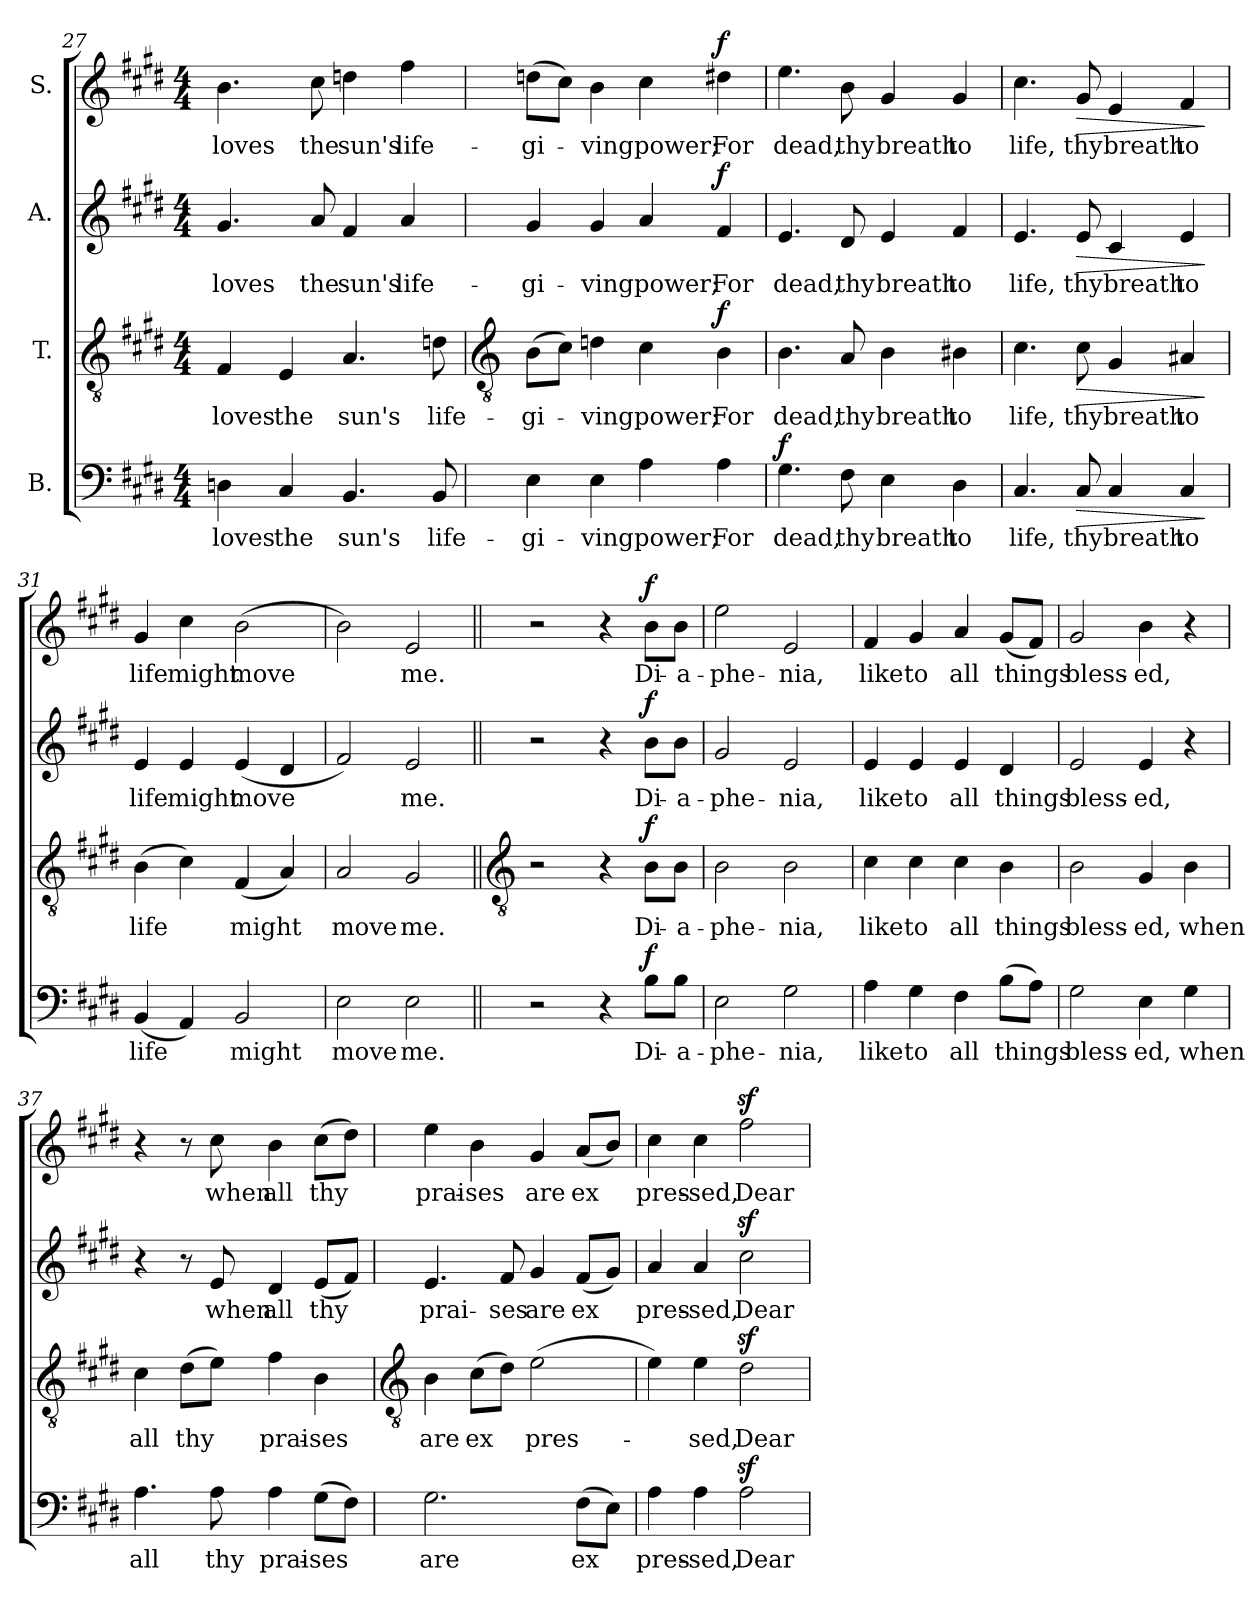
**kern	**text	**dynam	**kern	**text	**dynam	**kern	**text	**dynam	**kern	**text	**dynam
*part4	*part4	*part4	*part3	*part3	*part3	*part2	*part2	*part2	*part1	*part1	*part1
*staff4	*staff4	*staff4	*staff3	*staff3	*staff3	*staff2	*staff2	*staff2	*staff1	*staff1	*staff1
*I"B.	*	*	*I"T.	*	*	*I"A.	*	*	*I"S.	*	*
*clefF4	*	*	*clefGv2	*	*	*clefG2	*	*	*clefG2	*	*
*k[f#c#g#d#]	*	*	*k[f#c#g#d#]	*	*	*k[f#c#g#d#]	*	*	*k[f#c#g#d#]	*	*
*E:	*	*	*E:	*	*	*E:	*	*	*E:	*	*
*M4/4	*	*	*M4/4	*	*	*M4/4	*	*	*M4/4	*	*
=27	=27	=27	=27	=27	=27	=27	=27	=27	=27	=27	=27
!	!LO:LY:b	!	!	!LO:LY:b	!	!	!LO:LY:b	!	!	!LO:LY:b	!
4Dn	loves	.	4F#	loves	.	4.g#	loves	.	4.b	loves	.
!	!LO:LY:b	!	!	!LO:LY:b	!	!	!	!	!	!	!
4C#	the	.	4E	the	.	.	.	.	.	.	.
!	!	!	!	!	!	!	!LO:LY:b	!	!	!LO:LY:b	!
.	.	.	.	.	.	8a	the	.	8cc#	the	.
!	!LO:LY:b	!	!	!LO:LY:b	!	!	!LO:LY:b	!	!	!LO:LY:b	!
4.BB	sun's	.	4.A	sun's	.	4f#	sun's	.	4ddn	sun's	.
!	!	!	!	!	!	!	!LO:LY:b	!	!	!LO:LY:b	!
.	.	.	.	.	.	4a	life-	.	4ff#	life-	.
!	!LO:LY:b	!	!	!LO:LY:b	!	!	!	!	!	!	!
8BB	life-	.	8dn	life-	.	.	.	.	.	.	.
!!LO:LB:g=z
=28	=28	=28	=28	=28	=28	=28	=28	=28	=28	=28	=28
*	*	*	*clefGv2	*	*	*	*	*	*	*	*
!	!LO:LY:b	!	!	!LO:LY:b	!	!	!LO:LY:b	!	!	!LO:LY:b	!
4E	-gi-	.	(>8BL	-gi-	.	4g#	-gi-	.	(>8ddnL	-gi-	.
.	.	.	8c#J)	.	.	.	.	.	8cc#J)	.	.
!	!LO:LY:b	!	!	!LO:LY:b	!	!	!LO:LY:b	!	!	!LO:LY:b	!
4E	-ving	.	4dn	-ving	.	4g#	-ving	.	4b	-ving	.
!	!LO:LY:b	!	!	!LO:LY:b	!	!	!LO:LY:b	!	!	!LO:LY:b	!
4A	power;	.	4c#	power;	.	4a	power;	.	4cc#	power;	.
!	!LO:LY:b	!	!	!LO:LY:b	!LO:DY:a	!	!LO:LY:b	!LO:DY:a	!	!LO:LY:b	!LO:DY:a
4A	For	.	4B	For	f	4f#	For	f	4dd#X	For	f
=29	=29	=29	=29	=29	=29	=29	=29	=29	=29	=29	=29
!	!LO:LY:b	!LO:DY:a	!	!LO:LY:b	!	!	!LO:LY:b	!	!	!LO:LY:b	!
4.G#	dead,	f	4.B	dead,	.	4.e	dead,	.	4.ee	dead,	.
!	!LO:LY:b	!	!	!LO:LY:b	!	!	!LO:LY:b	!	!	!LO:LY:b	!
8F#	thy	.	8A	thy	.	8d#	thy	.	8b	thy	.
!	!LO:LY:b	!	!	!LO:LY:b	!	!	!LO:LY:b	!	!	!LO:LY:b	!
4E	breath	.	4B	breath	.	4e	breath	.	4g#	breath	.
!	!LO:LY:b	!	!	!LO:LY:b	!	!	!LO:LY:b	!	!	!LO:LY:b	!
4D#	to	.	4B#X	to	.	4f#	to	.	4g#	to	.
=30	=30	=30	=30	=30	=30	=30	=30	=30	=30	=30	=30
!	!LO:LY:b	!	!	!LO:LY:b	!	!	!LO:LY:b	!	!	!LO:LY:b	!
4.C#	life,	.	4.c#	life,	.	4.e	life,	.	4.cc#	life,	.
!	!LO:LY:b	!LO:HP:b	!	!LO:LY:b	!LO:HP:b	!	!LO:LY:b	!LO:HP:b	!	!LO:LY:b	!LO:HP:b
8C#	thy	>	8c#	thy	>	8e	thy	>	8g#	thy	>
!	!LO:LY:b	!	!	!LO:LY:b	!	!	!LO:LY:b	!	!	!LO:LY:b	!
4C#	breath	.	4G#	breath	.	4c#	breath	.	4e	breath	.
!	!LO:LY:b	!	!	!LO:LY:b	!	!	!LO:LY:b	!	!	!LO:LY:b	!
4C#	to	.	4A#X	to	.	4e	to	.	4f#	to	.
.	.	]	.	.	]	.	.	]	.	.	]
=31	=31	=31	=31	=31	=31	=31	=31	=31	=31	=31	=31
!	!LO:LY:b	!	!	!LO:LY:b	!	!	!LO:LY:b	!	!	!LO:LY:b	!
(<4BB	life	.	(>4B	life	.	4e	life	.	4g#	life	.
!	!	!	!	!	!	!	!LO:LY:b	!	!	!LO:LY:b	!
4AA)	.	.	4c#)	.	.	4e	might	.	4cc#	might	.
!	!LO:LY:b	!	!	!LO:LY:b	!	!	!LO:LY:b	!	!	!LO:LY:b	!
2BB	might	.	(<4F#	might	.	(<4e	move	.	(>2b	move	.
.	.	.	4A)	.	.	4d#	.	.	.	.	.
=32	=32	=32	=32	=32	=32	=32	=32	=32	=32	=32	=32
!	!LO:LY:b	!	!	!LO:LY:b	!	!	!	!	!	!	!
2E	move	.	2A	move	.	2f#)	.	.	2b)	.	.
!	!LO:LY:b	!	!	!LO:LY:b	!	!	!LO:LY:b	!	!	!LO:LY:b	!
2E	me.	.	2G#	me.	.	2e	me.	.	2e	me.	.
!!LO:LB:g=z
=33||	=33||	=33||	=33||	=33||	=33||	=33||	=33||	=33||	=33||	=33||	=33||
*	*	*	*clefGv2	*	*	*	*	*	*	*	*
2r	.	.	2r	.	.	2r	.	.	2r	.	.
4r	.	.	4r	.	.	4r	.	.	4r	.	.
!	!LO:LY:b	!LO:DY:a	!	!LO:LY:b	!LO:DY:a	!	!LO:LY:b	!LO:DY:a	!	!LO:LY:b	!LO:DY:a
8BL	Di-	f	8BL	Di-	f	8bL	Di-	f	8bL	Di-	f
!	!LO:LY:b	!	!	!LO:LY:b	!	!	!LO:LY:b	!	!	!LO:LY:b	!
8BJ	-a-	.	8BJ	-a-	.	8bJ	-a-	.	8bJ	-a-	.
=34	=34	=34	=34	=34	=34	=34	=34	=34	=34	=34	=34
!	!LO:LY:b	!	!	!LO:LY:b	!	!	!LO:LY:b	!	!	!LO:LY:b	!
2E	-phe-	.	2B	-phe-	.	2g#	-phe-	.	2ee	-phe-	.
!	!LO:LY:b	!	!	!LO:LY:b	!	!	!LO:LY:b	!	!	!LO:LY:b	!
2G#	-nia,	.	2B	-nia,	.	2e	-nia,	.	2e	-nia,	.
=35	=35	=35	=35	=35	=35	=35	=35	=35	=35	=35	=35
!	!LO:LY:b	!	!	!LO:LY:b	!	!	!LO:LY:b	!	!	!LO:LY:b	!
4A	like	.	4c#	like	.	4e	like	.	4f#	like	.
!	!LO:LY:b	!	!	!LO:LY:b	!	!	!LO:LY:b	!	!	!LO:LY:b	!
4G#	to	.	4c#	to	.	4e	to	.	4g#	to	.
!	!LO:LY:b	!	!	!LO:LY:b	!	!	!LO:LY:b	!	!	!LO:LY:b	!
4F#	all	.	4c#	all	.	4e	all	.	4a	all	.
!	!LO:LY:b	!	!	!LO:LY:b	!	!	!LO:LY:b	!	!	!LO:LY:b	!
(>8BL	things	.	4B	things	.	4d#	things	.	(<8g#L	things	.
8AJ)	.	.	.	.	.	.	.	.	8f#J)	.	.
=36	=36	=36	=36	=36	=36	=36	=36	=36	=36	=36	=36
!	!LO:LY:b	!	!	!LO:LY:b	!	!	!LO:LY:b	!	!	!LO:LY:b	!
2G#	bless-	.	2B	bless-	.	2e	bless-	.	2g#	bless-	.
!	!LO:LY:b	!	!	!LO:LY:b	!	!	!LO:LY:b	!	!	!LO:LY:b	!
4E	-ed,	.	4G#	-ed,	.	4e	-ed,	.	4b	-ed,	.
!	!LO:LY:b	!	!	!LO:LY:b	!	!	!	!	!	!	!
4G#	when	.	4B	when	.	4r	.	.	4r	.	.
=37	=37	=37	=37	=37	=37	=37	=37	=37	=37	=37	=37
!	!LO:LY:b	!	!	!LO:LY:b	!	!	!	!	!	!	!
4.A	all	.	4c#	all	.	4r	.	.	4r	.	.
!	!	!	!	!LO:LY:b	!	!	!	!	!	!	!
.	.	.	(>8d#L	thy	.	8r	.	.	8r	.	.
!	!LO:LY:b	!	!	!	!	!	!LO:LY:b	!	!	!LO:LY:b	!
8A	thy	.	8eJ)	.	.	8e	when	.	8cc#	when	.
!	!LO:LY:b	!	!	!LO:LY:b	!	!	!LO:LY:b	!	!	!LO:LY:b	!
4A	prai-	.	4f#	prai-	.	4d#	all	.	4b	all	.
!	!LO:LY:b	!	!	!LO:LY:b	!	!	!LO:LY:b	!	!	!LO:LY:b	!
(>8G#L	-ses	.	4B	-ses	.	(<8eL	thy	.	(>8cc#L	thy	.
8F#J)	.	.	.	.	.	8f#J)	.	.	8dd#J)	.	.
!!LO:LB:g=z
=38	=38	=38	=38	=38	=38	=38	=38	=38	=38	=38	=38
*	*	*	*clefGv2	*	*	*	*	*	*	*	*
!	!LO:LY:b	!	!	!LO:LY:b	!	!	!LO:LY:b	!	!	!LO:LY:b	!
2.G#	are	.	4B	are	.	4.e	prai-	.	4ee	prai-	.
!	!	!	!	!LO:LY:b	!	!	!	!	!	!LO:LY:b	!
.	.	.	(>8c#L	ex	.	.	.	.	4b	-ses	.
!	!	!	!	!	!	!	!LO:LY:b	!	!	!	!
.	.	.	8d#J)	.	.	8f#	-ses	.	.	.	.
!	!	!	!	!LO:LY:b	!	!	!LO:LY:b	!	!	!LO:LY:b	!
.	.	.	(>2e	pres--	.	4g#	are	.	4g#	are	.
!	!LO:LY:b	!	!	!	!	!	!LO:LY:b	!	!	!LO:LY:b	!
(>8F#L	ex	.	.	.	.	(<8f#L	ex	.	(<8aL	ex	.
8EJ)	.	.	.	.	.	8g#J)	.	.	8bJ)	.	.
=39	=39	=39	=39	=39	=39	=39	=39	=39	=39	=39	=39
!	!LO:LY:b	!	!	!	!	!	!LO:LY:b	!	!	!LO:LY:b	!
4A	pres-	.	4e)	.	.	4a	pres-	.	4cc#	pres-	.
!	!LO:LY:b	!	!	!LO:LY:b	!	!	!LO:LY:b	!	!	!LO:LY:b	!
4A	-sed,	.	4e	-sed,	.	4a	-sed,	.	4cc#	-sed,	.
!	!LO:LY:b	!	!	!LO:LY:b	!	!	!LO:LY:b	!	!	!LO:LY:b	!
2Az>	Dear	.	2d#z>	Dear	.	2cc#z>	Dear	.	2ff#z>	Dear	.
=	=	=	=	=	=	=	=	=	=	=	=
*-	*-	*-	*-	*-	*-	*-	*-	*-	*-	*-	*-
